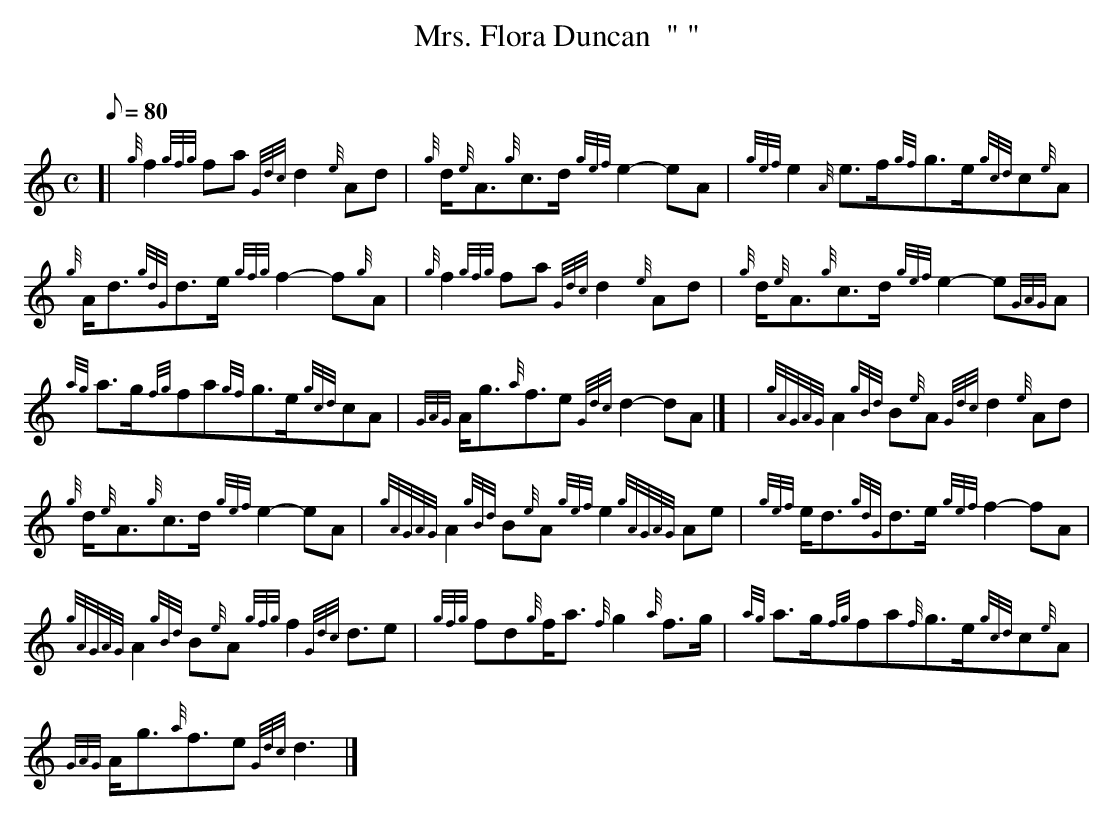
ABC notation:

X:1
T:Mrs. Flora Duncan  " "
M:C
L:1/8
Q:80
C:
K:HP
[| {g}f2{gfg}fa{Gdc}d2{e}Ad | \
{g}d/2{e}A3/2{g}c3/2d/2{gef}e2-eA | \
{gef}e2{A}e3/2f/2{gf}g3/2e/2{gcd}c{e}A |
{g}A/2d3/2{gdG}d3/2e/2{gfg}f2-f{g}A | \
{g}f2{gfg}fa{Gdc}d2{e}Ad | \
{g}d/2{e}A3/2{g}c3/2d/2{gef}e2-e{GAG}A |
{ag}a3/2g/2{fg}fa{gf}g3/2e/2{gcd}cA | \
{GAG}A/2g3/2{a}f3/2e{Gdc}d2-dA|] [ | \
{gAGAG}A2{gBd}B{e}A{Gdc}d2{e}Ad |
{g}d/2{e}A3/2{g}c3/2d/2{gef}e2-eA | \
{gAGAG}A2{gBd}B{e}A{gef}e2{gAGAG}Ae | \
{gef}e/2d3/2{gdG}d3/2e/2{gef}f2-fA |
{gAGAG}A2{gBd}B{e}A{gfg}f2{Gdc}d3/2e | \
{gfg}fd{g}f/2a3/2{f}g2{a}f3/2g/2 | \
{ag}a3/2g/2{fg}fa{f}g3/2e/2{gcd}c{e}A |
{GAG}A/2g3/2{a}f3/2e{Gdc}d3|]
